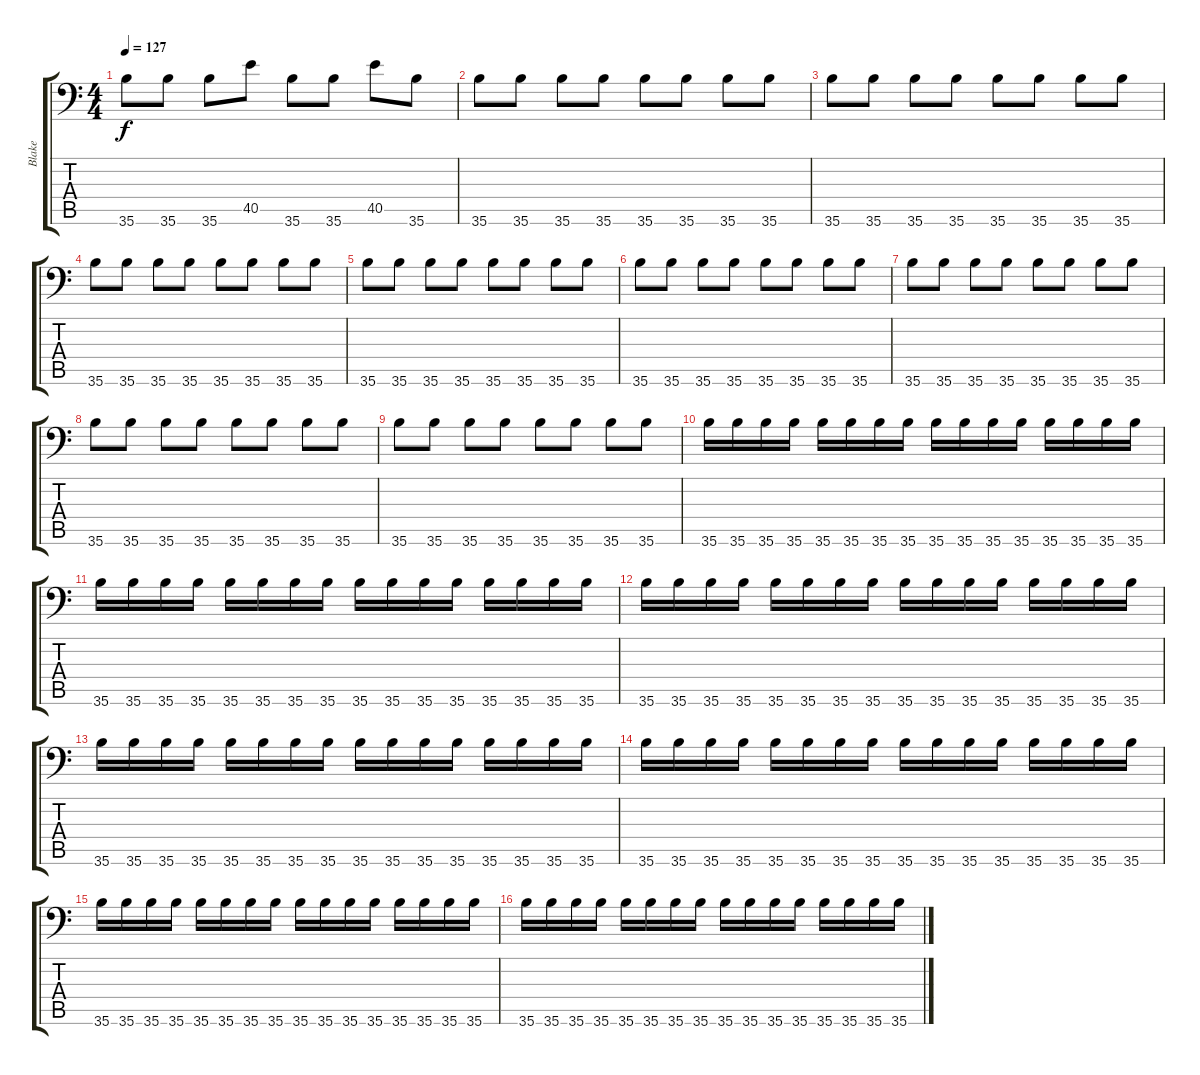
\track ("Blake" "Blake") {instrument acousticgrandpiano}
\staff {score tabs}
\tuning (C-1 C-1 C-1 C-1 C-1 C-1) {hide}
\ts (4 4)
\tempo 127
\clef f4
\ks c
35.6.8{dy f} 35.6.8 35.6.8 40.5.8 35.6.8 35.6.8 40.5.8 35.6.8 |
\section ("" "")
35.6.8 35.6.8 35.6.8 35.6.8 35.6.8 35.6.8 35.6.8 35.6.8 |
35.6.8 35.6.8 35.6.8 35.6.8 35.6.8 35.6.8 35.6.8 35.6.8 |
35.6.8 35.6.8 35.6.8 35.6.8 35.6.8 35.6.8 35.6.8 35.6.8 |
35.6.8 35.6.8 35.6.8 35.6.8 35.6.8 35.6.8 35.6.8 35.6.8 |
35.6.8 35.6.8 35.6.8 35.6.8 35.6.8 35.6.8 35.6.8 35.6.8 |
35.6.8 35.6.8 35.6.8 35.6.8 35.6.8 35.6.8 35.6.8 35.6.8 |
35.6.8 35.6.8 35.6.8 35.6.8 35.6.8 35.6.8 35.6.8 35.6.8 |
35.6.8 35.6.8 35.6.8 35.6.8 35.6.8 35.6.8 35.6.8 35.6.8 |
35.6.16 35.6.16 35.6.16 35.6.16 35.6.16 35.6.16 35.6.16 35.6.16 35.6.16 35.6.16 35.6.16 35.6.16 35.6.16 35.6.16 35.6.16 35.6.16 |
35.6.16 35.6.16 35.6.16 35.6.16 35.6.16 35.6.16 35.6.16 35.6.16 35.6.16 35.6.16 35.6.16 35.6.16 35.6.16 35.6.16 35.6.16 35.6.16 |
35.6.16 35.6.16 35.6.16 35.6.16 35.6.16 35.6.16 35.6.16 35.6.16 35.6.16 35.6.16 35.6.16 35.6.16 35.6.16 35.6.16 35.6.16 35.6.16 |
35.6.16 35.6.16 35.6.16 35.6.16 35.6.16 35.6.16 35.6.16 35.6.16 35.6.16 35.6.16 35.6.16 35.6.16 35.6.16 35.6.16 35.6.16 35.6.16 |
35.6.16 35.6.16 35.6.16 35.6.16 35.6.16 35.6.16 35.6.16 35.6.16 35.6.16 35.6.16 35.6.16 35.6.16 35.6.16 35.6.16 35.6.16 35.6.16 |
35.6.16 35.6.16 35.6.16 35.6.16 35.6.16 35.6.16 35.6.16 35.6.16 35.6.16 35.6.16 35.6.16 35.6.16 35.6.16 35.6.16 35.6.16 35.6.16 |
35.6.16 35.6.16 35.6.16 35.6.16 35.6.16 35.6.16 35.6.16 35.6.16 35.6.16 35.6.16 35.6.16 35.6.16 35.6.16 35.6.16 35.6.16 35.6.16
